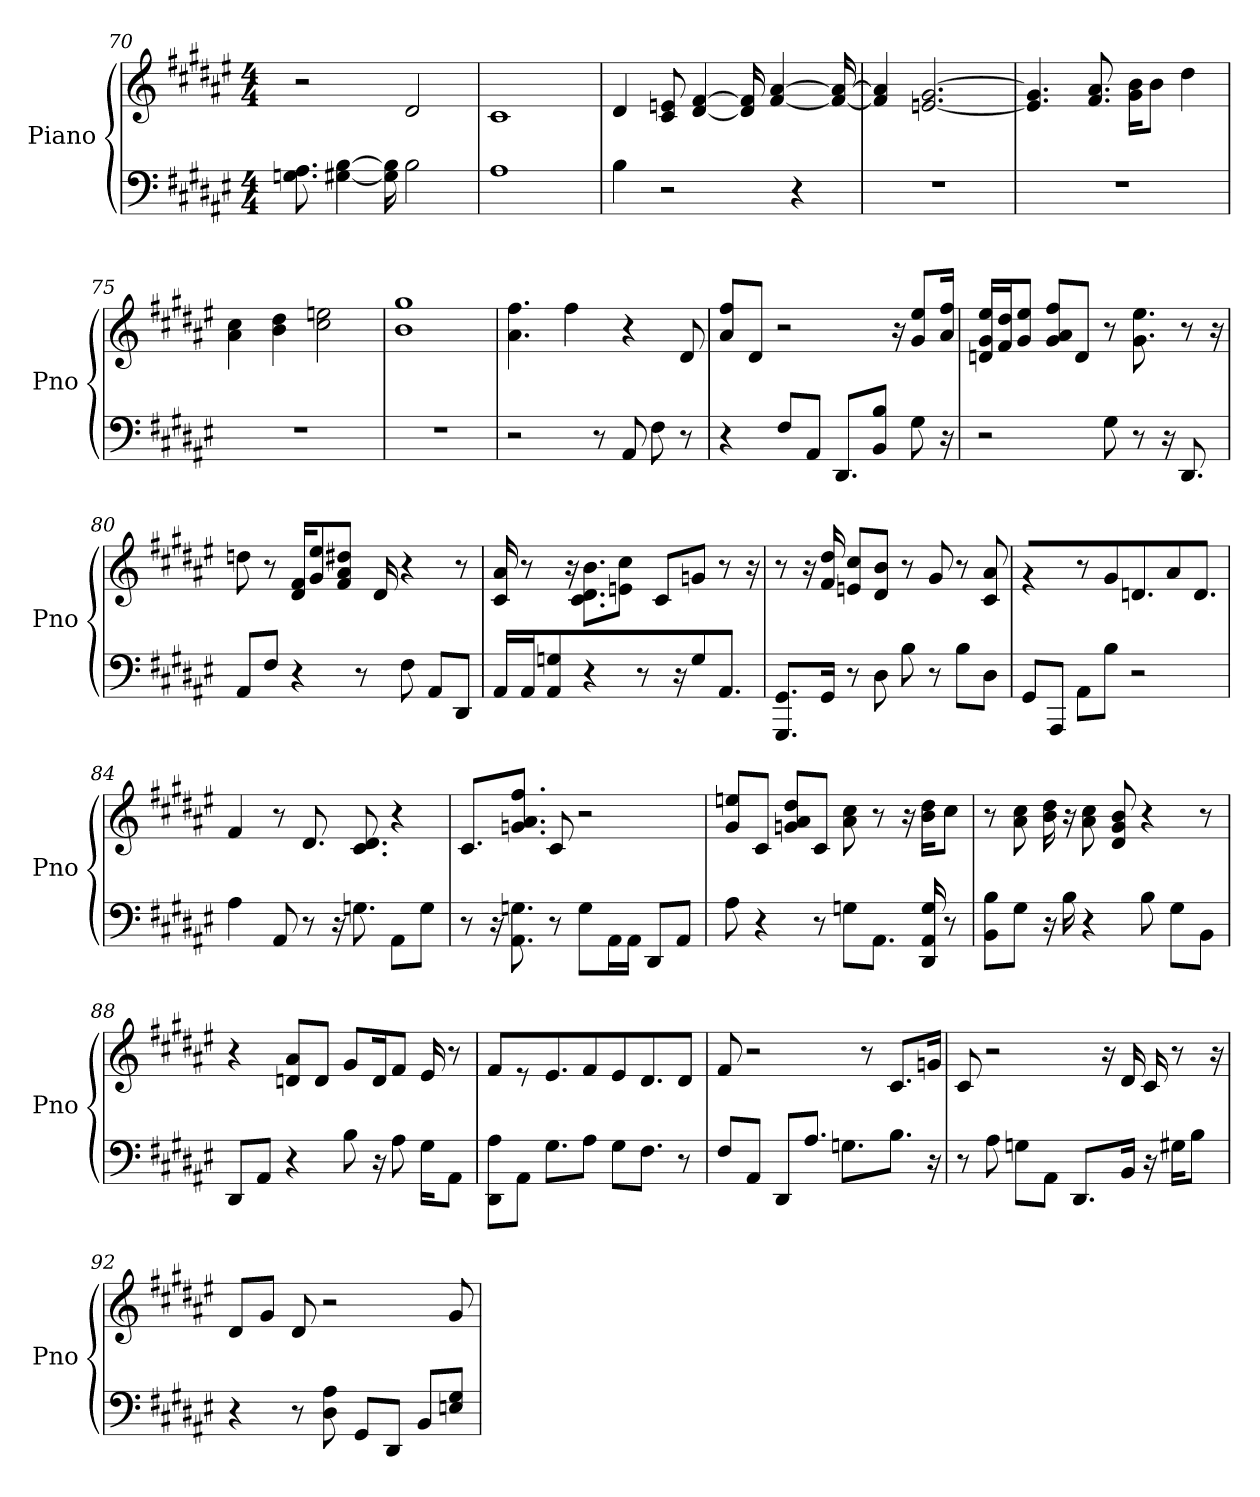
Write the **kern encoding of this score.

**kern	**kern
*part1	*part1
*staff2	*staff1
*I"Piano	*
*I'Pno	*
*clefF4	*clefG2
*k[f#c#g#d#a#e#]	*k[f#c#g#d#a#e#]
*F#:	*F#:
*M4/4	*M4/4
=70	=70
8.A# 8.G	2r
[4G# [4B	.
16G#] 16B]	.
2B	2d#
=71	=71
1A#	1c#
=72	=72
4B	4d#
2r	8e 8c#
.	[4f# [4d#
.	16f#] 16d#]
.	[4a# [4f#
4r	.
.	16a#_ 16f#_
=73	=73
1r	4a#] 4f#]
.	[2.g# [2.e
=74	=74
1r	4.g#] 4.e]
.	8.a# 8.f#
.	16b\ 16g#\KL
.	8b\J
.	4dd#
=75	=75
1r	4cc# 4a#
.	4dd# 4b
.	2cc# 2ee
=76	=76
1r	1gg# 1b
=77	=77
2r	4.a# 4.ff#
.	4ff#
8r	.
8AA#	4r
8F#	.
8r	8d#
=78	=78
4r	8ff#/ 8a#/L
.	8d#/J
8F#/L	2r
8AA#/J	.
8.DD#/L	.
8B/ 8BB/J	.
.	16r
8G#	8g#/ 8ee#/L
16r	16ff#/ 16a#/Jk
=79	=79
2r	16d/ 16ee#/ 16g#/LL
.	16f#/ 16dd#/J
.	8ee#/ 8g#/J
.	8g#/ 8ff#/ 8a#/L
.	8d/J
8G#	8r
8r	8.ee# 8.g#
16r	.
8.DD#	8r
.	16r
=80	=80
8AA#/L	8dd
8F#/J	8r
4r	16f#/ 16d#/KL
.	8ee#/ 8g#/
.	8dd#/ 8a#/ 8f#/J
8r	.
.	16d#
8F#	4r
8AA#/L	.
8DD#/J	8r
=81	=81
16AA#/LL	16a# 16c#
16AA#/J	8r
8G/ 8AA#/J	.
.	16r
4r	8.b\ 8.d#\ 8.c#\L
.	8e\ 8cc#\J
8r	.
.	8c#/L
16r	.
8G	8g/J
8.AA#J	8r
.	16r
=82	=82
8.GGG#/ 8.GG#/L	8r
.	16r
16GG#/Jk	16dd# 16f#
8r	8cc#/ 8e/L
8D#	8b/ 8d#/J
8B	8r
8r	8g#
8B\L	8r
8D#\J	8a# 8c#
=83	=83
8GG#/L	4r
8AAA#/J	.
8AA#\L	8r
8B\J	8g#
2r	8.d/L
.	8a#/J
.	8.dJ
=84	=84
4A#	4f#
8AA#	8r
8r	8.d#
16r	.
8.G	8.c# 8.d#
8AA#\L	4r
8G\J	.
=85	=85
8r	8.c#/L
16r	.
8.G 8.AA#	8.g/ 8.ff#/ 8.a#/J
8r	8c#
8G\L	2r
16AA#\L	.
16AA#\JJ	.
8DD#/L	.
8AA#/J	.
=86	=86
8A#	8g#/ 8ee/L
4r	8c#/J
.	8dd#/ 8g/ 8a#/L
8r	8c#/J
8G\L	8a# 8cc#
8.AA#\J	8r
.	16r
16DD# 16AA# 16G	16b\ 16dd#\KL
8r	8cc#\J
=87	=87
8BB\ 8B\L	8r
8G#\J	8cc# 8a#
16r	16b 16dd#
16B	16r
4r	8cc# 8a#
.	8d# 8b 8g#
8B	4r
8G#\L	.
8BB\J	8r
=88	=88
8DD#/L	4r
8AA#/J	.
4r	8a#/ 8d/L
.	8d/J
8B	8g#/L
16r	16d/K
8A#	8f#/J
16G#\KL	16e#
8AA#\J	8r
=89	=89
8A#\ 8DD#\L	8f#
8AA#\J	8r
8.G#\L	8.e#/L
8A#\J	8f#/J
8G#\L	8e#/L
8.F#\J	8.d#/J
8r	8d#J
=90	=90
8F#/L	8f#
8AA#/J	2r
8DD#/L	.
8.A#/J	.
8.G\L	.
.	8r
8.B\J	8.c#/L
16r	16g/Jk
=91	=91
8r	8c#
8A#	2r
8G\L	.
8AA#\J	.
8.DD#/L	.
.	16r
16BB/Jk	16d#
16r	16c#
16G#\KL	8r
8B\J	.
.	16r
=92	=92
4r	8d#/L
.	8g#/J
8r	8d#
8A# 8D#	2r
8GG#/L	.
8DD#/J	.
8BB/L	.
8G#/ 8E/J	8g#
=	=
*-	*-
